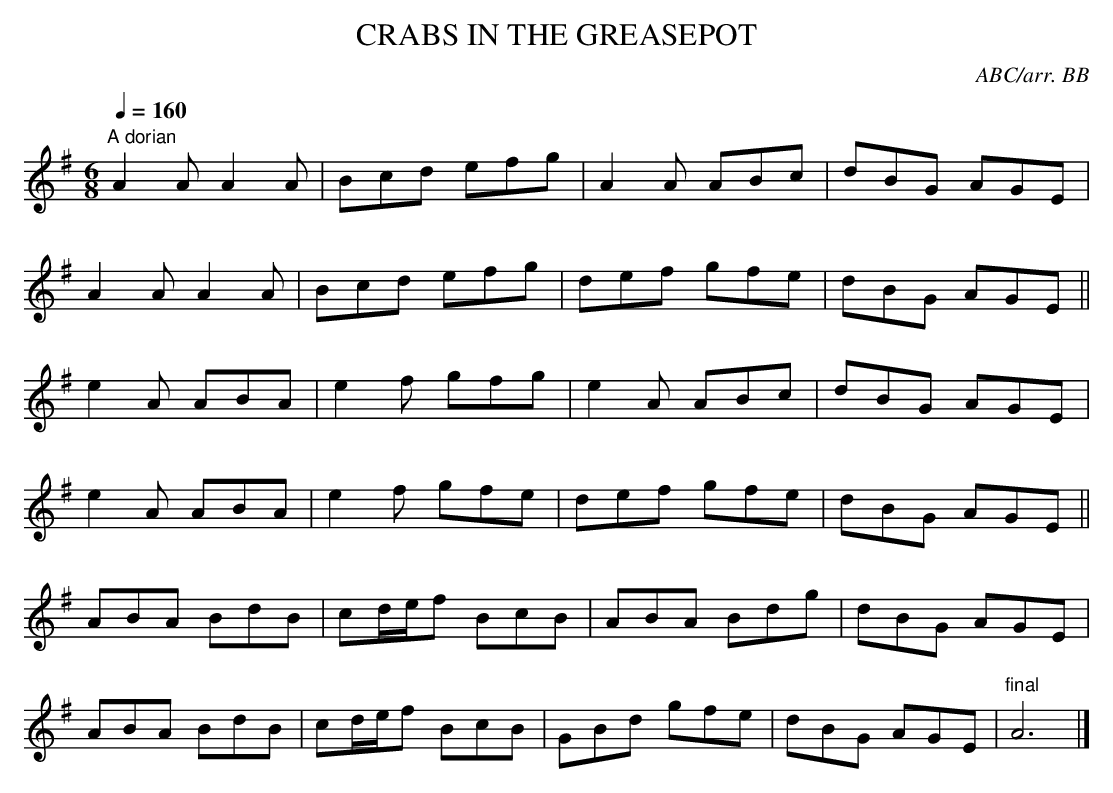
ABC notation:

X:1
T:CRABS IN THE GREASEPOT
C:ABC/arr. BB
L:1/8
Q:1/4=160
M:6/8
K:G
"A dorian"
A2A A2A|Bcd efg|A2A ABc|dBG AGE|
A2A A2A|Bcd efg|def gfe|dBG AGE ||
e2A ABA|e2f gfg|e2A ABc|dBG AGE|
e2A ABA|e2f gfe|def gfe|dBG AGE ||
ABA BdB|cd/e/f BcB|ABA Bdg|dBG AGE|
ABA BdB|cd/e/f BcB|GBd gfe|dBG AGE|\
"final"A6|]
